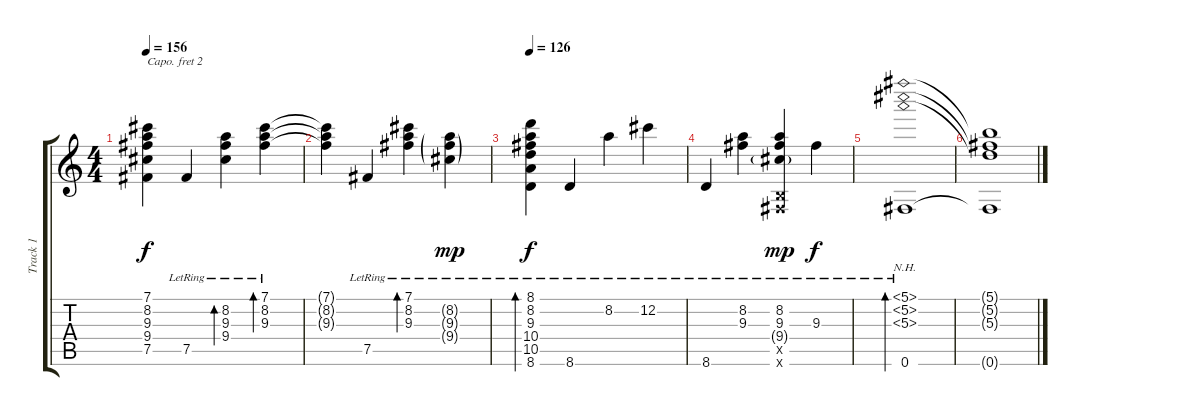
\track ("Track 1" "Track 1") {instrument acousticguitarsteel}
\staff {score tabs}
\capo 2
\tuning (E4 B3 G3 D3 A2 E2) {hide}
\ts (4 4)
\tempo 156
\clef g2
\ks c
(7.1{t} 8.2{t} 9.3{t} 9.4{t} 7.5{t}).4{dy f} 7.5{lr}.4 (8.2{lr} 9.3{lr} 9.4{lr}).4{bd 60} (7.1{lr} 8.2{lr} 9.3{lr}).4{bd 60} |
(7.1{t} 8.2{t} 9.3{t}).4 7.5{lr}.4 (7.1{lr} 8.2{lr} 9.3{lr}).4{bd 60} (8.2{g lr} 9.3{g lr} 9.4{g lr}).4{dy mp} |
\tempo 126
(8.1{lr} 8.2{lr} 9.3{lr} 10.4{lr} 10.5{lr} 8.6{lr}).4{bd 120 dy f} 8.6{lr}.4 8.2{lr}.4 12.2{lr}.4 |
8.6{lr}.4 (8.2{lr} 9.3{lr}).4 (8.2{lr} 9.3{lr} 9.4{g lr} 0.5{x} 0.6{x}).4{dy mp} 9.3{lr}.4{dy f} |
(5.1{nh lr} 5.2{nh lr} 5.3{nh lr} 0.6{lr}).1{bd 480} |
(5.1{t} 5.2{t} 5.3{t} 0.6{t}).1
